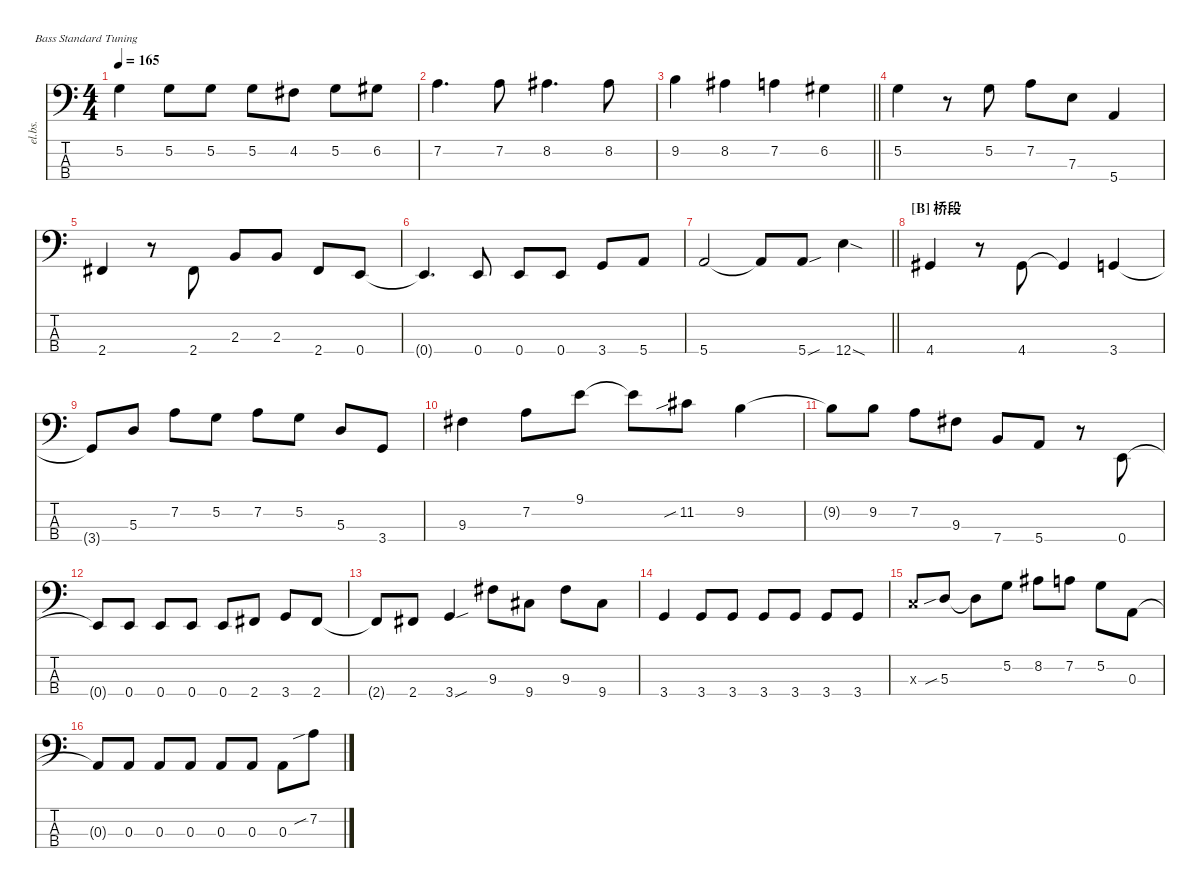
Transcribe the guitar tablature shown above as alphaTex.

\defaultSystemsLayout 4
\hideDynamics
\bracketExtendMode nobrackets
\track ("Electric Bass" "el.bs.") {instrument electricbassfinger}
\staff {score tabs}
\tuning (G2 D2 A1 E1)
\ts (4 4)
\tempo 165
\clef f4
\ks c
5.2.4{dy mf beam Down} 5.2.8{beam Down} 5.2.8{beam Down} 5.2.8{beam Down} 4.2{acc #}.8{beam Down} 5.2.8{beam Down} 6.2{acc #}.8{beam Down} |
7.2.4{d beam Down} 7.2.8{beam Down} 8.2{acc #}.4{d beam Down} 8.2{acc #}.8{beam Down} |
\barLineRight lightlight
9.2.4{beam Down} 8.2{acc #}.4{beam Down} 7.2.4{beam Down} 6.2{acc #}.4{beam Down} |
5.2.4{beam Down} r.8{beam Down} 5.2.8{beam Down} 7.2.8{beam Down} 7.3.8{beam Down} 5.4.4{beam Up} |
2.4{acc #}.4{beam Up} r.8{beam Down} 2.4{acc #}.8{beam Up} 2.3.8{beam Up} 2.3.8{beam Up} 2.4{acc #}.8{beam Up} 0.4.8{beam Up} |
0.4{t}.4{d beam Up} 0.4.8{beam Up} 0.4.8{beam Up} 0.4.8{beam Up} 3.4.8{beam Up} 5.4.8{beam Up} |
\barLineRight lightlight
5.4.2{beam Up} 5.4{t}.8{beam Up} 5.4{sou}.8{beam Up} 12.4{sod}.4{beam Down} |
\section ("B" "桥段")
4.4{acc #}.4{beam Up} r.8{beam Down} 4.4{acc #}.8{beam Up} 4.4{t acc #}.4{beam Up} 3.4.4{beam Up} |
3.4{t}.8{beam Up} 5.3.8{beam Up} 7.2.8{beam Down} 5.2.8{beam Down} 7.2.8{beam Down} 5.2.8{beam Down} 5.3.8{beam Up} 3.4.8{beam Up} |
9.3{acc #}.4{beam Down} 7.2.8{beam Down} 9.1.8{beam Down} 9.1{t}.8{beam Down} 11.2{sib acc #}.8{beam Down} 9.2.4{beam Down} |
9.2{t}.8{beam Down} 9.2.8{beam Down} 7.2.8{beam Down} 9.3{acc #}.8{beam Down} 7.4.8{beam Up} 5.4.8{beam Up} r.8{beam Down} 0.4.8{beam Up} |
0.4{t}.8{beam Up} 0.4.8{beam Up} 0.4.8{beam Up} 0.4.8{beam Up} 0.4.8{beam Up} 2.4{acc #}.8{beam Up} 3.4.8{beam Up} 2.4{acc #}.8{beam Up} |
2.4{t acc #}.8{beam Up} 2.4{acc #}.8{beam Up} 3.4{sou}.4{beam Up} 9.3{acc #}.8{beam Down} 9.4{acc #}.8{beam Down} 9.3{acc #}.8{beam Down} 9.4{acc #}.8{beam Down} |
3.4.4{beam Up} 3.4.8{beam Up} 3.4.8{beam Up} 3.4.8{beam Up} 3.4.8{beam Up} 3.4.8{beam Up} 3.4.8{beam Up} |
3.3{x}.8{beam Up} 5.3{sib}.8{beam Up} 5.3{t}.8{beam Down} 5.2.8{beam Down} 8.2{acc #}.8{beam Down} 7.2.8{beam Down} 5.2.8{beam Down} 0.3.8{beam Down} |
0.3{t}.8{beam Up} 0.3.8{beam Up} 0.3.8{beam Up} 0.3.8{beam Up} 0.3.8{beam Up} 0.3.8{beam Up} 0.3.8{beam Down} 7.2{sib}.8{beam Down}
